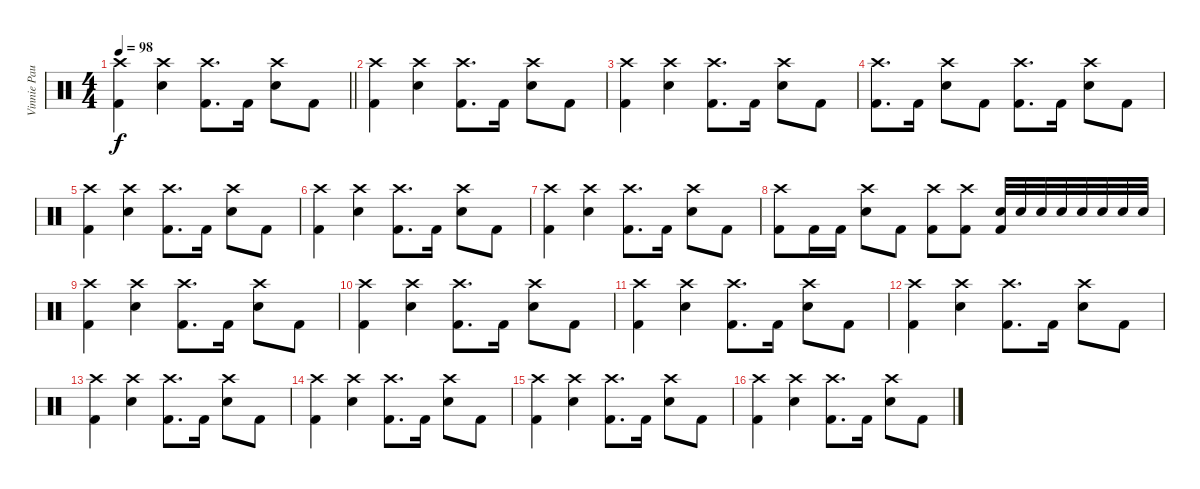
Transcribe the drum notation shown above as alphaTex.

\track ("Vinnie Paul" "Vinnie Pau") {instrument percussion}
\staff {score}
\articulation defaults
\ts (4 4)
\tempo 98
\clef neutral
\barLineRight lightlight
\ks c
("Crash high (hit)" "Kick (hit) 2").4{dy f} ("Crash high (hit)" "Electric Snare (hit)").4 ("Crash high (hit)" "Kick (hit) 2").8{d} "Kick (hit) 2".16 ("Crash high (hit)" "Electric Snare (hit)").8 "Kick (hit) 2".8 |
("Crash high (hit)" "Kick (hit) 2").4 ("Crash high (hit)" "Electric Snare (hit)").4 ("Crash high (hit)" "Kick (hit) 2").8{d} "Kick (hit) 2".16 ("Crash high (hit)" "Electric Snare (hit)").8 "Kick (hit) 2".8 |
("Crash high (hit)" "Kick (hit) 2").4 ("Crash high (hit)" "Electric Snare (hit)").4 ("Crash high (hit)" "Kick (hit) 2").8{d} "Kick (hit) 2".16 ("Crash high (hit)" "Electric Snare (hit)").8 "Kick (hit) 2".8 |
("Crash high (hit)" "Kick (hit) 2").8{d} "Kick (hit) 2".16 ("Crash high (hit)" "Electric Snare (hit)").8 "Kick (hit) 2".8 ("Crash high (hit)" "Kick (hit) 2").8{d} "Kick (hit) 2".16 ("Crash high (hit)" "Electric Snare (hit)").8 "Kick (hit) 2".8 |
("Crash high (hit)" "Kick (hit) 2").4 ("Crash high (hit)" "Electric Snare (hit)").4 ("Crash high (hit)" "Kick (hit) 2").8{d} "Kick (hit) 2".16 ("Crash high (hit)" "Electric Snare (hit)").8 "Kick (hit) 2".8 |
("Crash high (hit)" "Kick (hit) 2").4 ("Crash high (hit)" "Electric Snare (hit)").4 ("Crash high (hit)" "Kick (hit) 2").8{d} "Kick (hit) 2".16 ("Crash high (hit)" "Electric Snare (hit)").8 "Kick (hit) 2".8 |
("Crash high (hit)" "Kick (hit) 2").4 ("Crash high (hit)" "Electric Snare (hit)").4 ("Crash high (hit)" "Kick (hit) 2").8{d} "Kick (hit) 2".16 ("Crash high (hit)" "Electric Snare (hit)").8 "Kick (hit) 2".8 |
("Crash high (hit)" "Kick (hit) 2").8 "Kick (hit) 2".16 "Kick (hit) 2".16 ("Crash high (hit)" "Electric Snare (hit)").8 "Kick (hit) 2".8 ("Crash high (hit)" "Kick (hit) 2").8 ("Crash high (hit)" "Kick (hit) 2").8 ("Electric Snare (hit)" "Kick (hit) 2").32 "Electric Snare (hit)".32 "Electric Snare (hit)".32 "Electric Snare (hit)".32 "Electric Snare (hit)".32 "Electric Snare (hit)".32 "Electric Snare (hit)".32 "Electric Snare (hit)".32 |
("Crash high (hit)" "Kick (hit) 2").4 ("Crash high (hit)" "Electric Snare (hit)").4 ("Crash high (hit)" "Kick (hit) 2").8{d} "Kick (hit) 2".16 ("Crash high (hit)" "Electric Snare (hit)").8 "Kick (hit) 2".8 |
("Crash high (hit)" "Kick (hit) 2").4 ("Crash high (hit)" "Electric Snare (hit)").4 ("Crash high (hit)" "Kick (hit) 2").8{d} "Kick (hit) 2".16 ("Crash high (hit)" "Electric Snare (hit)").8 "Kick (hit) 2".8 |
("Crash high (hit)" "Kick (hit) 2").4 ("Crash high (hit)" "Electric Snare (hit)").4 ("Crash high (hit)" "Kick (hit) 2").8{d} "Kick (hit) 2".16 ("Crash high (hit)" "Electric Snare (hit)").8 "Kick (hit) 2".8 |
("Crash high (hit)" "Kick (hit) 2").4 ("Crash high (hit)" "Electric Snare (hit)").4 ("Crash high (hit)" "Kick (hit) 2").8{d} "Kick (hit) 2".16 ("Crash high (hit)" "Electric Snare (hit)").8 "Kick (hit) 2".8 |
("Crash high (hit)" "Kick (hit) 2").4 ("Crash high (hit)" "Electric Snare (hit)").4 ("Crash high (hit)" "Kick (hit) 2").8{d} "Kick (hit) 2".16 ("Crash high (hit)" "Electric Snare (hit)").8 "Kick (hit) 2".8 |
("Crash high (hit)" "Kick (hit) 2").4 ("Crash high (hit)" "Electric Snare (hit)").4 ("Crash high (hit)" "Kick (hit) 2").8{d} "Kick (hit) 2".16 ("Crash high (hit)" "Electric Snare (hit)").8 "Kick (hit) 2".8 |
("Crash high (hit)" "Kick (hit) 2").4 ("Crash high (hit)" "Electric Snare (hit)").4 ("Crash high (hit)" "Kick (hit) 2").8{d} "Kick (hit) 2".16 ("Crash high (hit)" "Electric Snare (hit)").8 "Kick (hit) 2".8 |
("Crash high (hit)" "Kick (hit) 2").4 ("Crash high (hit)" "Electric Snare (hit)").4 ("Crash high (hit)" "Kick (hit) 2").8{d} "Kick (hit) 2".16 ("Crash high (hit)" "Electric Snare (hit)").8 "Kick (hit) 2".8
